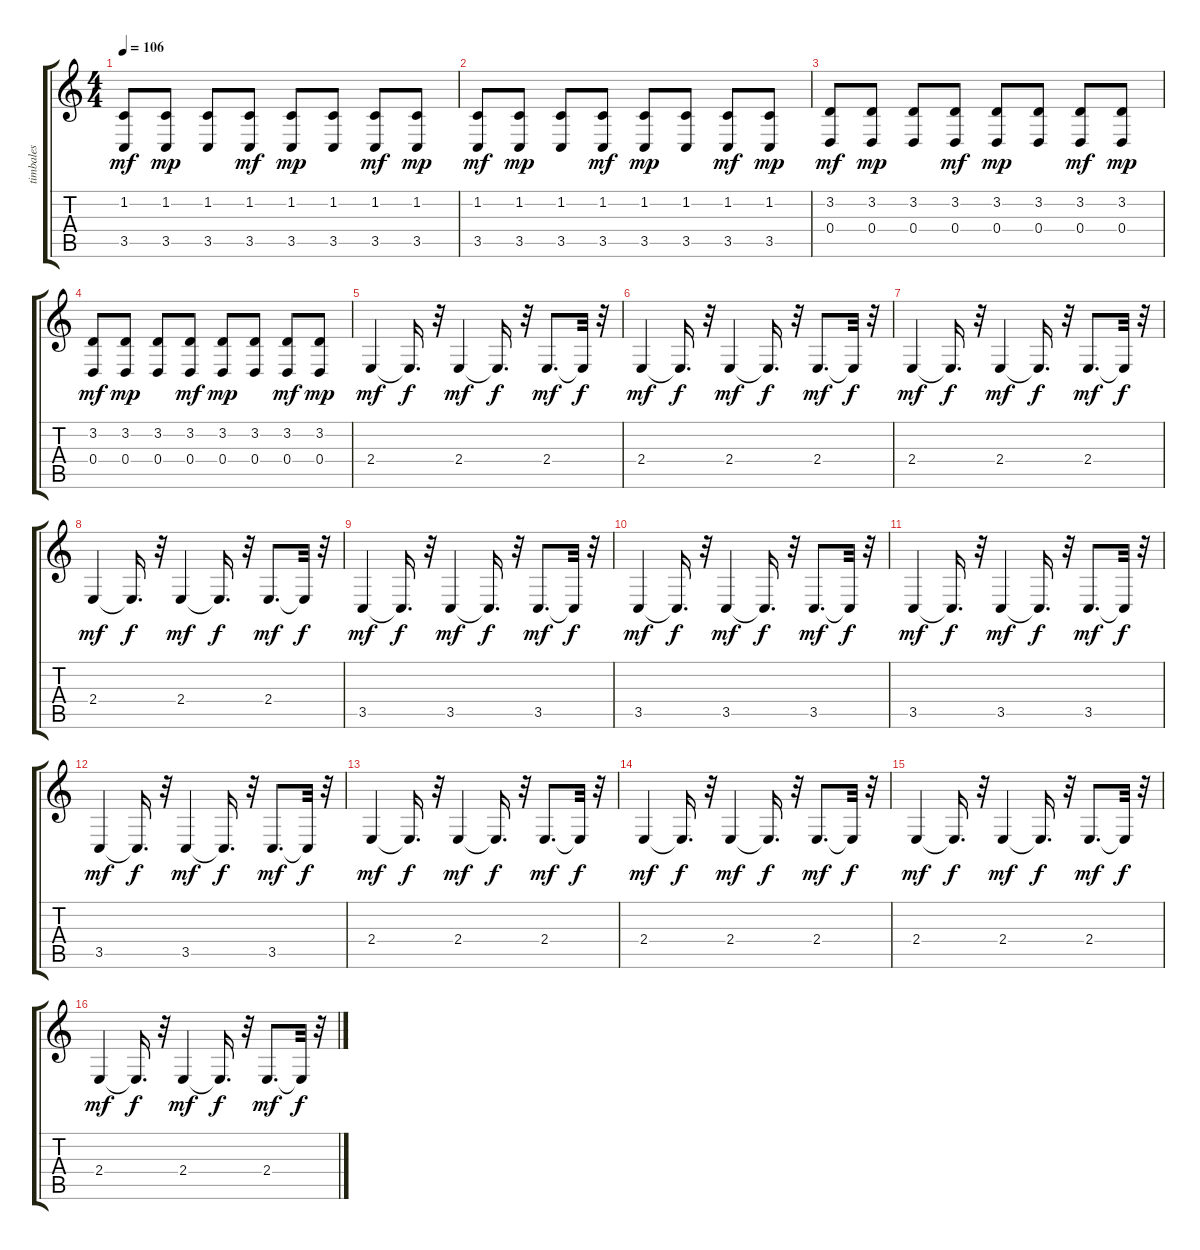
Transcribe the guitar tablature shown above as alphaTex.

\track ("timbales" "timbales") {instrument timpani}
\staff {score tabs}
\tuning (E4 B3 G3 D3 A2 E2) {hide}
\ts (4 4)
\tempo 106
\clef g2
\ks c
(1.2 3.5).8{dy mf} (1.2 3.5).8{dy mp} (1.2 3.5).8 (1.2 3.5).8{dy mf} (1.2 3.5).8{dy mp} (1.2 3.5).8 (1.2 3.5).8{dy mf} (1.2 3.5).8{dy mp} |
(1.2 3.5).8{dy mf} (1.2 3.5).8{dy mp} (1.2 3.5).8 (1.2 3.5).8{dy mf} (1.2 3.5).8{dy mp} (1.2 3.5).8 (1.2 3.5).8{dy mf} (1.2 3.5).8{dy mp} |
(3.2 0.4).8{dy mf} (3.2 0.4).8{dy mp} (3.2 0.4).8 (3.2 0.4).8{dy mf} (3.2 0.4).8{dy mp} (3.2 0.4).8 (3.2 0.4).8{dy mf} (3.2 0.4).8{dy mp} |
(3.2 0.4).8{dy mf} (3.2 0.4).8{dy mp} (3.2 0.4).8 (3.2 0.4).8{dy mf} (3.2 0.4).8{dy mp} (3.2 0.4).8 (3.2 0.4).8{dy mf} (3.2 0.4).8{dy mp} |
2.4.4{dy mf} 2.4{t}.16{d dy f} r.32 2.4.4{dy mf} 2.4{t}.16{d dy f} r.32 2.4.8{d dy mf} 2.4{t}.32{dy f} r.32 |
2.4.4{dy mf} 2.4{t}.16{d dy f} r.32 2.4.4{dy mf} 2.4{t}.16{d dy f} r.32 2.4.8{d dy mf} 2.4{t}.32{dy f} r.32 |
2.4.4{dy mf} 2.4{t}.16{d dy f} r.32 2.4.4{dy mf} 2.4{t}.16{d dy f} r.32 2.4.8{d dy mf} 2.4{t}.32{dy f} r.32 |
2.4.4{dy mf} 2.4{t}.16{d dy f} r.32 2.4.4{dy mf} 2.4{t}.16{d dy f} r.32 2.4.8{d dy mf} 2.4{t}.32{dy f} r.32 |
3.5.4{dy mf} 3.5{t}.16{d dy f} r.32 3.5.4{dy mf} 3.5{t}.16{d dy f} r.32 3.5.8{d dy mf} 3.5{t}.32{dy f} r.32 |
3.5.4{dy mf} 3.5{t}.16{d dy f} r.32 3.5.4{dy mf} 3.5{t}.16{d dy f} r.32 3.5.8{d dy mf} 3.5{t}.32{dy f} r.32 |
3.5.4{dy mf} 3.5{t}.16{d dy f} r.32 3.5.4{dy mf} 3.5{t}.16{d dy f} r.32 3.5.8{d dy mf} 3.5{t}.32{dy f} r.32 |
3.5.4{dy mf} 3.5{t}.16{d dy f} r.32 3.5.4{dy mf} 3.5{t}.16{d dy f} r.32 3.5.8{d dy mf} 3.5{t}.32{dy f} r.32 |
2.4.4{dy mf} 2.4{t}.16{d dy f} r.32 2.4.4{dy mf} 2.4{t}.16{d dy f} r.32 2.4.8{d dy mf} 2.4{t}.32{dy f} r.32 |
2.4.4{dy mf} 2.4{t}.16{d dy f} r.32 2.4.4{dy mf} 2.4{t}.16{d dy f} r.32 2.4.8{d dy mf} 2.4{t}.32{dy f} r.32 |
2.4.4{dy mf} 2.4{t}.16{d dy f} r.32 2.4.4{dy mf} 2.4{t}.16{d dy f} r.32 2.4.8{d dy mf} 2.4{t}.32{dy f} r.32 |
2.4.4{dy mf} 2.4{t}.16{d dy f} r.32 2.4.4{dy mf} 2.4{t}.16{d dy f} r.32 2.4.8{d dy mf} 2.4{t}.32{dy f} r.32
